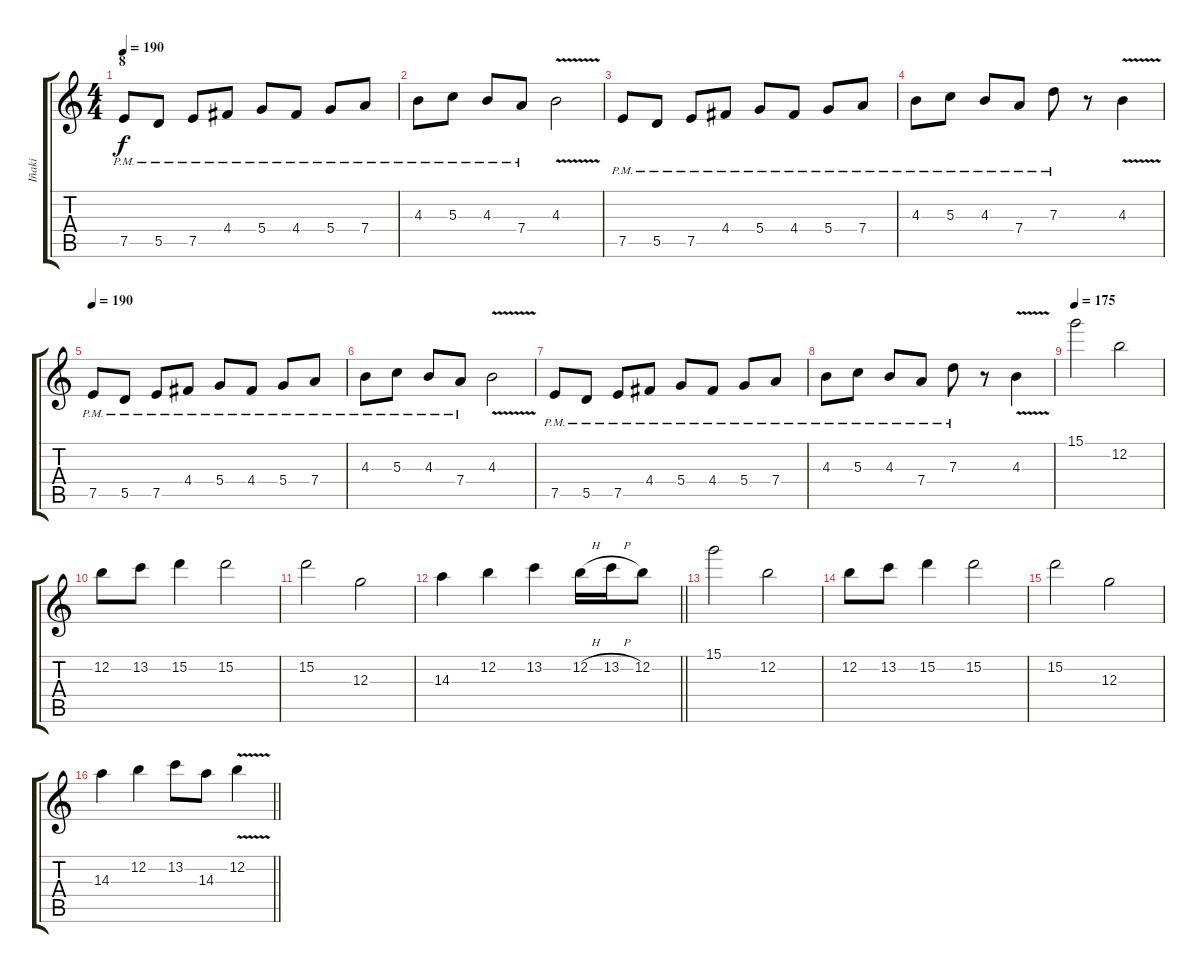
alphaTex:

\track ("Iñaki" "Iñaki") {instrument electricguitarjazz}
\staff {score tabs}
\tuning (E4 B3 G3 D3 A2 E2) {hide}
\ts (4 4)
\section ("" "8")
\tempo 470
\tempo 190
\clef g2
\ks c
7.5{pm}.8{dy f volume 11 instrument overdrivenguitar} 5.5{pm}.8 7.5{pm}.8 4.4{pm}.8 5.4{pm}.8 4.4{pm}.8 5.4{pm}.8 7.4{pm}.8 |
4.3{pm}.8 5.3{pm}.8 4.3{pm}.8 7.4{pm}.8 4.3{v}.2 |
7.5{pm}.8 5.5{pm}.8 7.5{pm}.8 4.4{pm}.8 5.4{pm}.8 4.4{pm}.8 5.4{pm}.8 7.4{pm}.8 |
4.3{pm}.8 5.3{pm}.8 4.3{pm}.8 7.4{pm}.8 7.3{pm}.8 r.8 4.3{v}.4 |
\tempo 190
7.5{pm}.8{volume 11 instrument overdrivenguitar} 5.5{pm}.8 7.5{pm}.8 4.4{pm}.8 5.4{pm}.8 4.4{pm}.8 5.4{pm}.8 7.4{pm}.8 |
4.3{pm}.8 5.3{pm}.8 4.3{pm}.8 7.4{pm}.8 4.3{v}.2 |
7.5{pm}.8 5.5{pm}.8 7.5{pm}.8 4.4{pm}.8 5.4{pm}.8 4.4{pm}.8 5.4{pm}.8 7.4{pm}.8 |
4.3{pm}.8 5.3{pm}.8 4.3{pm}.8 7.4{pm}.8 7.3{pm}.8 r.8 4.3{v}.4 |
\tempo 175
15.1.2 12.2.2 |
12.2.8 13.2.8 15.2.4 15.2.2 |
15.2.2 12.3.2 |
\barLineRight lightlight
14.3.4 12.2.4 13.2.4 12.2{h}.16 13.2{h}.16 12.2.8 |
15.1.2 12.2.2 |
12.2.8 13.2.8 15.2.4 15.2.2 |
15.2.2 12.3.2 |
\barLineRight lightlight
14.3.4 12.2.4 13.2.8 14.3.8 12.2{v}.4
